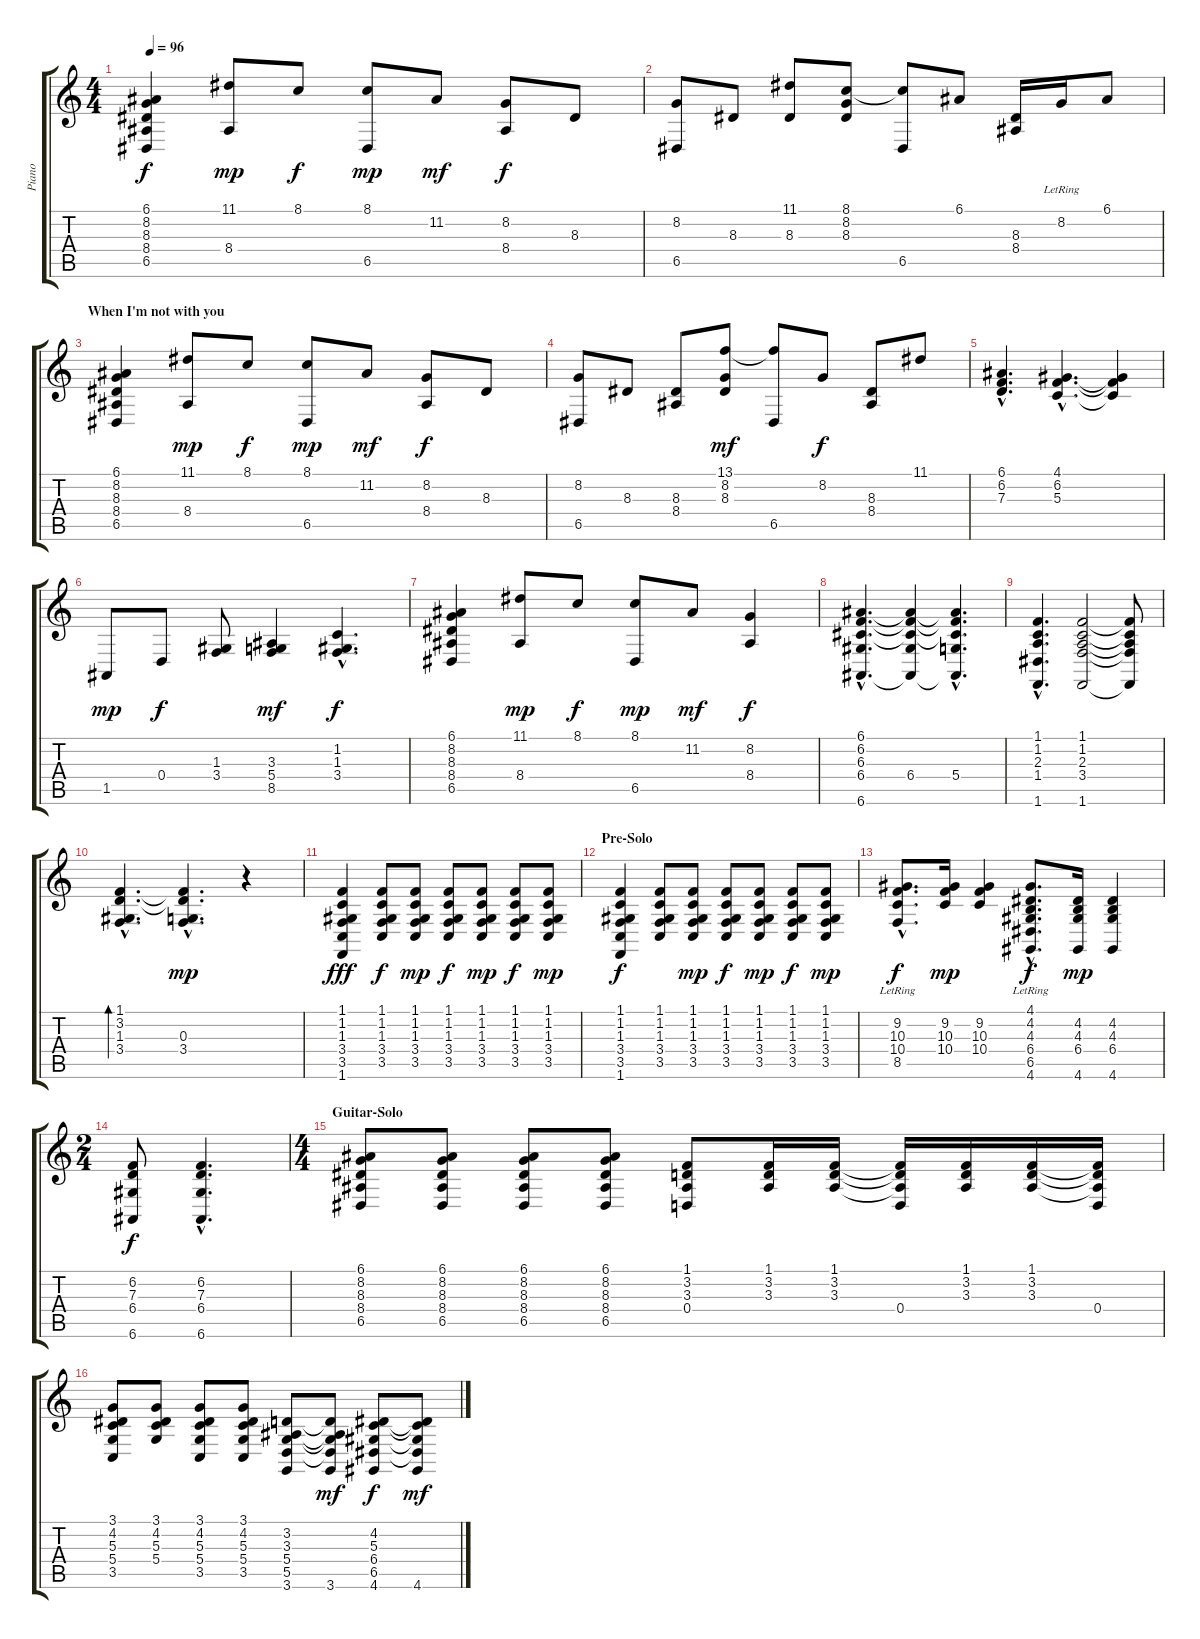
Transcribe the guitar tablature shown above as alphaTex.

\track ("Piano" "Piano") {instrument brightacousticpiano}
\staff {score tabs}
\tuning (E4 B3 G3 D3 A2 E2) {hide}
\ts (4 4)
\tempo 96
\clef g2
\ks c
(6.1 8.2 8.3 8.4 6.5).4{dy f} (11.1 8.4).8{dy mp} 8.1.8{dy f} (8.1 6.5).8{dy mp} 11.2.8{dy mf} (8.2 8.4).8{dy f} 8.3.8 |
(8.2 6.5).8 8.3.8 (11.1 8.3).8 (8.1 8.2 8.3).8 (8.1{t} 6.5).8 6.1.8 (8.3 8.4).16 8.2{lr}.16 6.1.8 |
\section ("" "When I'm not with you")
(6.1 8.2 8.3 8.4 6.5).4 (11.1 8.4).8{dy mp} 8.1.8{dy f} (8.1 6.5).8{dy mp} 11.2.8{dy mf} (8.2 8.4).8{dy f} 8.3.8 |
(8.2 6.5).8 8.3.8 (8.3 8.4).8 (13.1 8.2 8.3).8{dy mf} (13.1{t} 6.5).8 8.2.8{dy f} (8.3 8.4).8 11.1.8 |
(6.1{hac} 6.2{hac} 7.3{hac}).4{d} (4.1{hac} 6.2{hac} 5.3{hac}).4{d} (4.1{t} 6.2{t} 5.3{t}).4 |
1.5.8{dy mp} 0.4.8{dy f} (1.3 3.4).8 (3.3 5.4 8.5).4{dy mf} (1.2{hac} 1.3{hac} 3.4{hac}).4{d dy f} |
(6.1 8.2 8.3 8.4 6.5).4 (11.1 8.4).8{dy mp} 8.1.8{dy f} (8.1 6.5).8{dy mp} 11.2.8{dy mf} (8.2 8.4).4{dy f} |
(6.1{hac} 6.2{hac} 6.3{hac} 6.4{hac} 6.6{hac}).4{d} (6.1{t} 6.2{t} 6.3{t} 6.4 6.6{t}).4 (6.1{hac t} 6.2{hac t} 6.3{hac t} 5.4{hac} 6.6{hac t}).4{d} |
(1.1{hac} 1.2{hac} 2.3{hac} 1.4{hac} 1.6{hac}).4{d} (1.1 1.2 2.3 3.4 1.6).2 (1.1{t} 1.2{t} 2.3{t} 3.4{t} 1.6{t}).8 |
(1.1{hac} 3.2{hac} 1.3{hac} 3.4{hac}).4{d bd 60} (1.1{hac t} 3.2{hac t} 0.3{hac} 3.4{hac}).4{d dy mp} r.4 |
(1.1 1.2 1.3 3.4 3.5 1.6).4{dy fff} (1.1 1.2 1.3 3.4 3.5).8{dy f} (1.1 1.2 1.3 3.4 3.5).8{dy mp} (1.1 1.2 1.3 3.4 3.5).8{dy f} (1.1 1.2 1.3 3.4 3.5).8{dy mp} (1.1 1.2 1.3 3.4 3.5).8{dy f} (1.1 1.2 1.3 3.4 3.5).8{dy mp} |
\section ("" "Pre-Solo")
(1.1 1.2 1.3 3.4 3.5 1.6).4{dy f} (1.1 1.2 1.3 3.4 3.5).8 (1.1 1.2 1.3 3.4 3.5).8{dy mp} (1.1 1.2 1.3 3.4 3.5).8{dy f} (1.1 1.2 1.3 3.4 3.5).8{dy mp} (1.1 1.2 1.3 3.4 3.5).8{dy f} (1.1 1.2 1.3 3.4 3.5).8{dy mp} |
(9.2{hac} 10.3{hac} 10.4{hac} 8.5{hac lr}).8{d dy f} (9.2 10.3 10.4).16{dy mp} (9.2 10.3 10.4).4 (4.1{hac lr} 4.2{hac} 4.3{hac} 6.4{hac} 6.5{hac lr} 4.6{hac}).8{d dy f} (4.2 4.3 6.4 4.6).16{dy mp} (4.2 4.3 6.4 4.6).4 |
\ts (2 4)
(6.2 7.3 6.4 6.6).8{dy f} (6.2{hac} 7.3{hac} 6.4{hac} 6.6{hac}).4{d} |
\ts (4 4)
\section ("" "Guitar-Solo")
(6.1 8.2 8.3 8.4 6.5).8 (6.1 8.2 8.3 8.4 6.5).8 (6.1 8.2 8.3 8.4 6.5).8 (6.1 8.2 8.3 8.4 6.5).8 (1.1 3.2 3.3 0.4).8 (1.1 3.2 3.3).16 (1.1 3.2 3.3).16 (1.1{t} 3.2{t} 3.3{t} 0.4).16 (1.1 3.2 3.3).16 (1.1 3.2 3.3).16 (1.1{t} 3.2{t} 3.3{t} 0.4).16 |
(3.1 4.2 5.3 5.4 3.5).8 (3.1 4.2 5.3 5.4).8 (3.1 4.2 5.3 5.4 3.5).8 (3.1 4.2 5.3 5.4 3.5).8 (3.2 3.3 5.4 5.5 3.6).8 (3.2{t} 3.3{t} 5.4{t} 5.5{t} 3.6).8{dy mf} (4.2 5.3 6.4 6.5 4.6).8{dy f} (4.2{t} 5.3{t} 6.4{t} 6.5{t} 4.6).8{dy mf}
